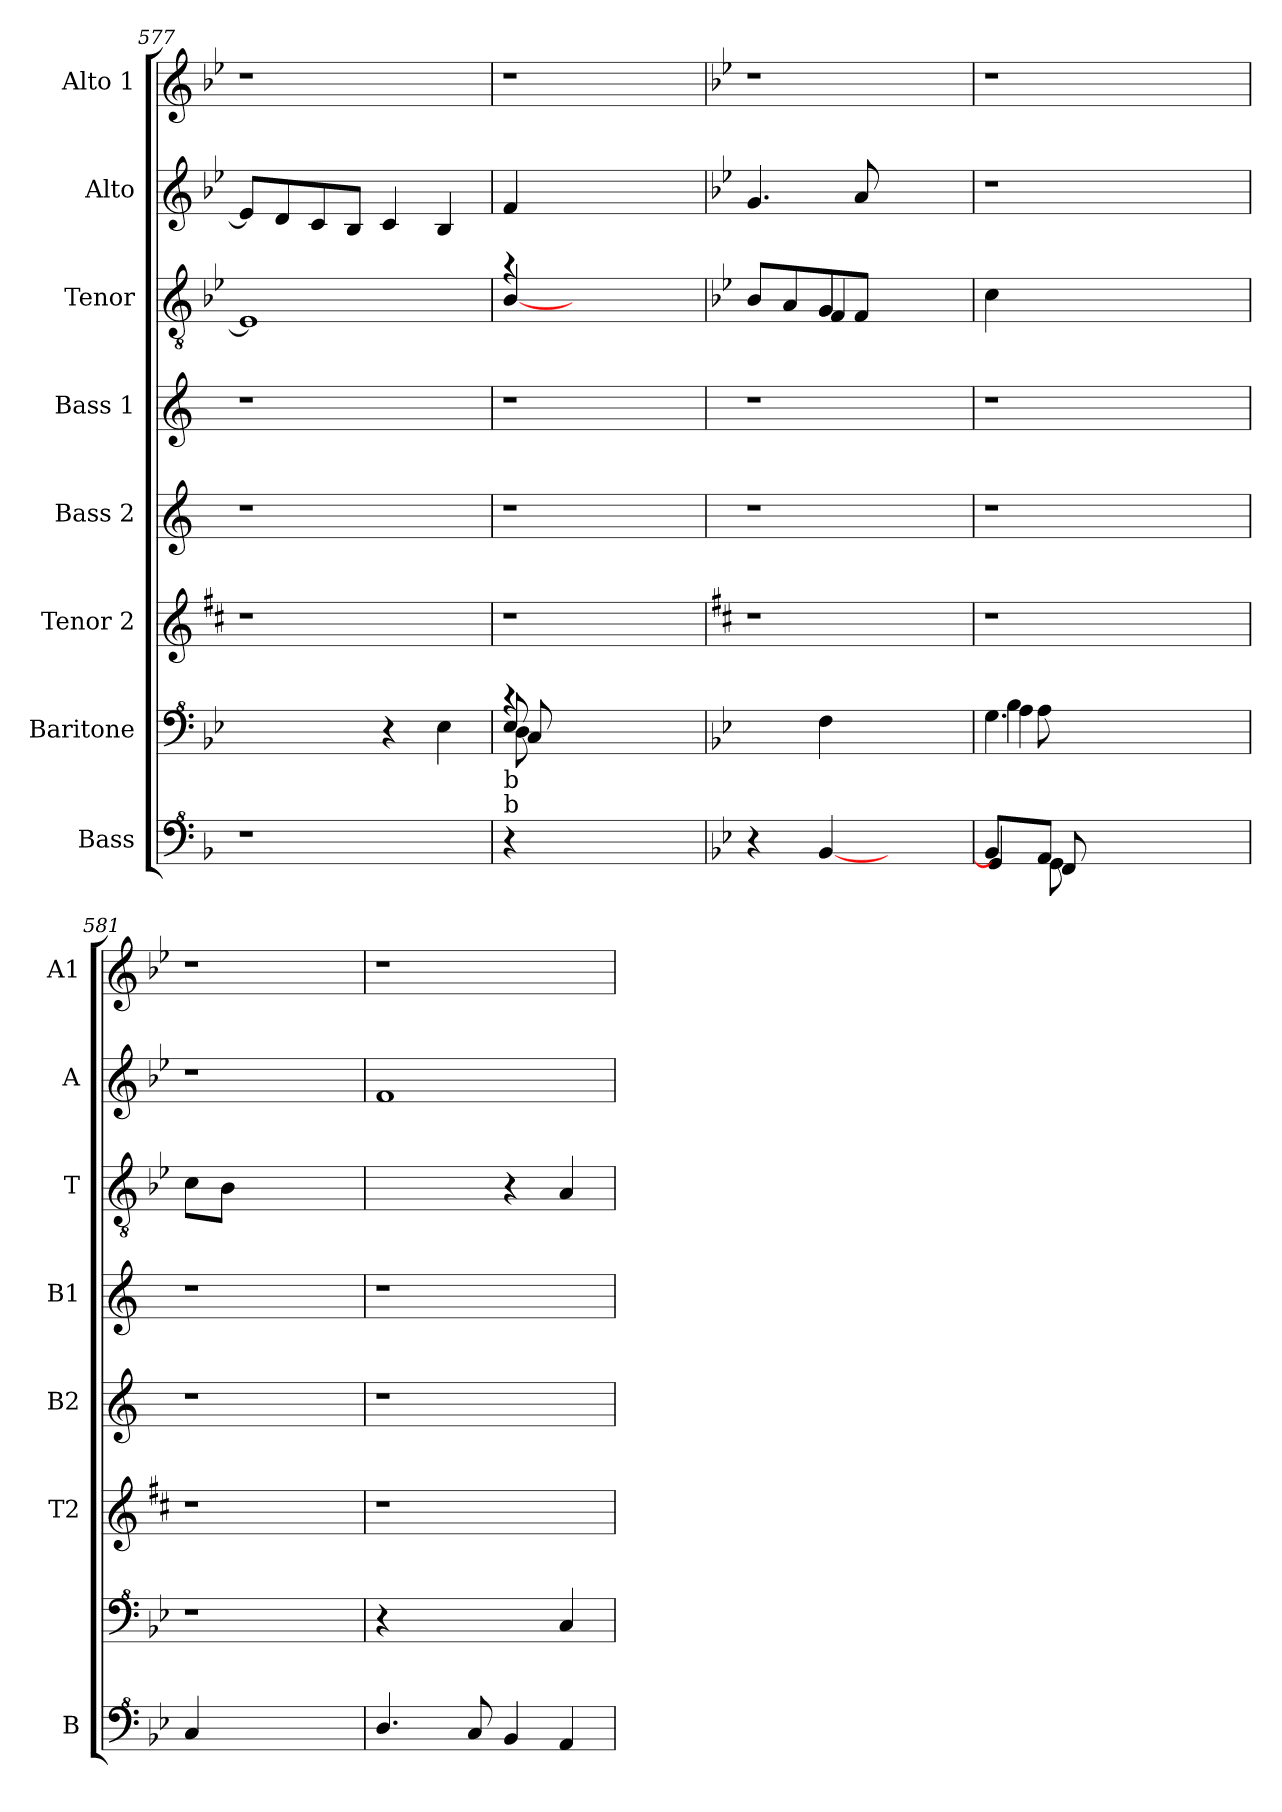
**kern	**kern	**kern	**kern	**kern	**kern	**kern	**kern
*part8	*part7	*part6	*part5	*part4	*part3	*part2	*part1
*staff8	*staff7	*staff6	*staff5	*staff4	*staff3	*staff2	*staff1
*I"Bass	*I"Baritone	*I"Tenor 2	*I"Bass 2	*I"Bass 1	*I"Tenor	*I"Alto	*I"Alto 1
*I'B	*	*I'T2	*I'B2	*I'B1	*I'T	*I'A	*I'A1
*clefF^4	*clefF^4	*clefG2	*clefG2	*clefG2	*clefGv2	*clefG2	*clefG2
*	*	*ITrd1c2	*	*	*ITrd1c2	*ITrd1c2	*ITrd1c2
*k[b-]	*k[b-e-]	*k[]	*k[]	*k[]	*k[b-e-a-d-]	*k[b-e-a-d-]	*k[b-e-a-d-]
*F:	*B-:	*C:	*C:	*C:	*A-:	*A-:	*A-:
=577	=577	=577	=577	=577	=577	=577	=577
1r	2ryy	1r	1r	1r	1D-]	8d-/L]	1r
.	.	.	.	.	.	8c/	.
.	.	.	.	.	.	8B-/	.
.	.	.	.	.	.	8A-/J	.
.	4r	.	.	.	.	4B-/	.
.	4e-\	.	.	.	.	4A-/	.
!!LO:LB:g=z
=578	=578	=578	=578	=578	=578	=578	=578
*	*^	*	*	*	*^	*	*
*	*	*^	*	*	*	*	*	*	*
*	*	*	*^	*	*	*	*	*	*	*
!	!LO:TX:b:t=b	!	!	!	!	!	!	!	!	!	!
!	!LO:TX:b:t=b	!	!	!	!	!	!	!	!	!	!
4r	4rcc	8e-/	8d\	8c/	1r	1r	1r	4ra	[<4A-/	4e-/	1r
.	.	2.ryy	2.ryy	2.ryy	.	.	.	.	.	.	.
2.ryy	2.ryy	.	.	.	.	.	.	2.ryy	2.ryy	2.ryy	.
.	.	8ryy	8ryy	8ryy	.	.	.	.	.	.	.
*	*v	*v	*v	*v	*	*	*	*v	*v	*	*
=579	=579	=579	=579	=579	=579	=579	=579
*k[b-e-]	*	*	*	*	*	*	*
*B-:	*	*	*	*	*	*	*
*	*	*	*	*	*^	*	*
*	*	*	*	*	*	*^	*	*
4r	4ryy	1r	1r	1r	8A-/L	4ryy	4ryy	4.f/	1r
.	.	.	.	.	8G/	.	.	.	.
[<4B-/	4f\	.	.	.	8F/	4F/	4E-/	.	.
.	.	.	.	.	8E-/J	.	.	8g/	.
2ryy	2ryy	.	.	.	2ryy	2ryy	2ryy	2ryy	.
*	*	*	*	*	*v	*v	*v	*	*
=580	=580	=580	=580	=580	=580	=580	=580
*^	*^	*	*	*	*	*	*
*	*^	*	*^	*	*	*	*	*	*
*	*	*^	*	*	*^	*	*	*	*	*	*
8B-/L]	8ryy	8ryy	4G/	4.g\	8ryy	4b-\	4a\	1r	1r	1r	4B-\	1r	1r
8A/J	8G\	8F/	.	.	8a\	.	.	.	.	.	.	.	.
2.ryy	2.ryy	2.ryy	2.ryy	.	2ryy	2ryy	2ryy	.	.	.	2.ryy	.	.
.	.	.	.	2ryy	.	.	.	.	.	.	.	.	.
.	.	.	.	.	8ryy	8ryy	8ryy	.	.	.	.	.	.
.	.	.	.	8ryy	8ryy	8ryy	8ryy	.	.	.	.	.	.
*v	*v	*v	*v	*	*	*	*	*	*	*	*	*	*
*	*v	*v	*v	*v	*	*	*	*	*	*
=581	=581	=581	=581	=581	=581	=581	=581
4c/	1r	1r	1r	1r	8B-\L	1r	1r
.	.	.	.	.	8A-\J	.	.
2.ryy	.	.	.	.	2.ryy	.	.
=582	=582	=582	=582	=582	=582	=582	=582
4.d/	4r	1r	1r	1r	2ryy	1e-	1r
.	2ryy	.	.	.	.	.	.
8c/	.	.	.	.	.	.	.
4B-/	.	.	.	.	4r	.	.
4A/	4c/	.	.	.	4G/	.	.
=	=	=	=	=	=	=	=
*-	*-	*-	*-	*-	*-	*-	*-
